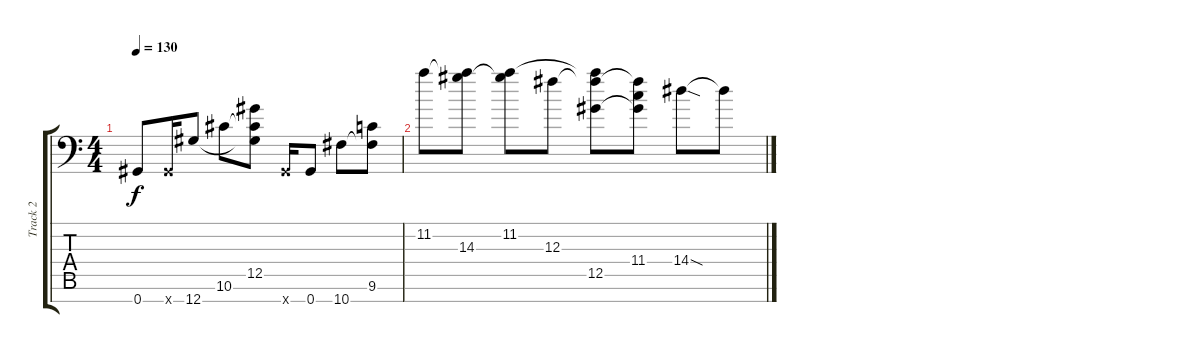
\track ("Track 2" "Track 2") {instrument distortionguitar}
\staff {score tabs}
\tuning (Eb4 Bb3 Gb3 Db3 Ab2 Eb2 Ab1) {hide}
\ts (4 4)
\tempo 130
\clef f4
\ks c
0.7.8{dy f} 0.7{x}.16 12.7.8 10.6.8 (12.5 10.6{t} 12.7{t}).8 0.7{x}.16 0.7.8 10.7.8 (9.6 10.7{t}).8 |
11.2.8 (11.2{t} 14.3).8 (11.2 14.3{t}).8 12.3.8 (11.2{t} 12.3{t} 12.5).8 (12.3{t} 11.4 12.5{t}).8 14.4{sod}.8 14.4{t}.8
